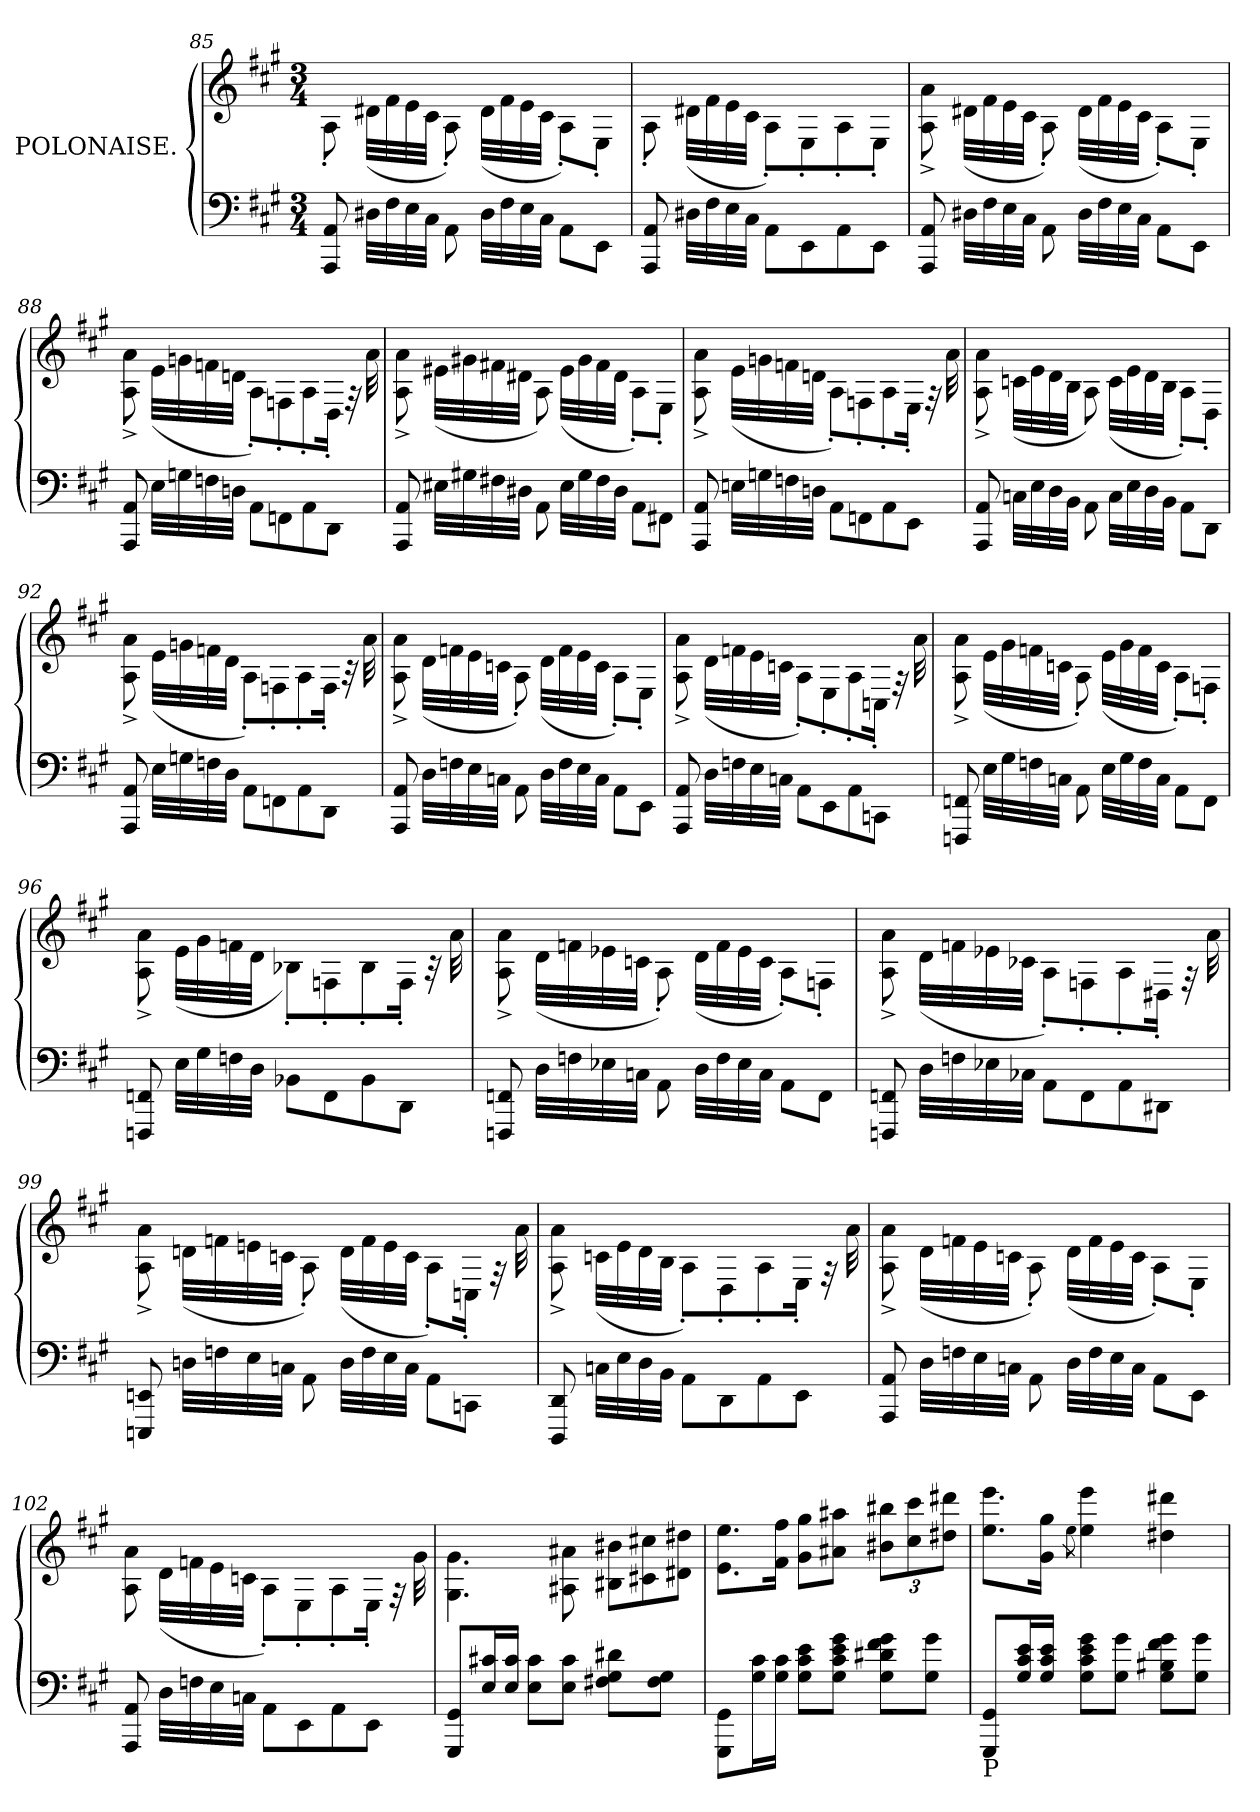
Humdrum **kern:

**kern	**kern
*part1	*part1
*staff2	*staff1
*I"POLONAISE.	*
*clefF4	*clefG2
*k[f#c#g#]	*k[f#c#g#]
*M3/4	*M3/4
=85	=85
*	*^
8AAA/ 8AA/	2.ryy	8A'\
32D#X\LLL	.	(>32d#X\LLL
32F#\	.	32f#\
32E\	.	32e\
32C#\JJJ	.	32c#\JJJ
8AA\	.	8A'\)
32D#\LLL	.	(>32d#\LLL
32F#\	.	32f#\
32E\	.	32e\
32C#\JJJ	.	32c#\JJJ
8AA\L	.	8A'\L)
8EE\J	.	8E'\J
!!LO:PB:g=z	!!
=86	=86	=86
8AAA/ 8AA/	2.ryy	8A'\
32D#X\LLL	.	(>32d#X\LLL
32F#\	.	32f#\
32E\	.	32e\
32C#\JJJ	.	32c#\JJJ
8AA\L	.	8A'\L)
8EE\	.	8E'\
8AA\	.	8A'\
8EE\J	.	8E'\J
=87	=87	=87
8AAA/ 8AA/	2.ryy	8A\^ 8a\^
32D#X\LLL	.	(>32d#X\LLL
32F#\	.	32f#\
32E\	.	32e\
32C#\JJJ	.	32c#\JJJ
8AA\	.	8A'\)
32D#\LLL	.	(>32d#\LLL
32F#\	.	32f#\
32E\	.	32e\
32C#\JJJ	.	32c#\JJJ
8AA\L	.	8A'\L)
8EE\J	.	8E'\J
=88	=88	=88
8AAA/ 8AA/	2.ryy	8A\^ 8a\^
32E\LLL	.	(>32e\LLL
32Gn\	.	32gn\
32Fn\	.	32fn\
32Dn\JJJ	.	32dn\JJJ
8AA\L	.	8A'\L)
8FFn\	.	8Fn'\
8AA\	.	8A'\
8DD\J	.	16D'\Jk
.	.	32r
.	.	32a\
!!LO:LB:g=z	!!
=89	=89	=89
8AAA/ 8AA/	2.ryy	8A\^ 8a\^
32E#X\LLL	.	(>32e#X\LLL
32G#X\	.	32g#X\
32F#X\	.	32f#X\
32D#X\JJJ	.	32d#X\JJJ
8AA\	.	8A\)
32E#\LLL	.	(>32e#\LLL
32G#\	.	32g#\
32F#\	.	32f#\
32D#\JJJ	.	32d#\JJJ
8AA\L	.	8A'\L)
8FF#X\J	.	8E'\J
=90	=90	=90
8AAA/ 8AA/	2.ryy	8A\^ 8a\^
32En\LLL	.	(>32e\LLL
32Gn\	.	32gn\
32Fn\	.	32fn\
32Dn\JJJ	.	32dn\JJJ
8AA\L	.	8A'\L)
8FFn\	.	8Fn'\
8AA\	.	8A'\
8EE\J	.	16E'\Jk
.	.	32r
.	.	32a\
!!LO:LB:g=z	!!
=91	=91	=91
8AAA/ 8AA/	2.ryy	8A\^ 8a\^
32Cn\LLL	.	(>32cn\LLL
32E\	.	32e\
32D\	.	32d\
32BB\JJJ	.	32B\JJJ
8AA\	.	8A\)
32C\LLL	.	(>32c\LLL
32E\	.	32e\
32D\	.	32d\
32BB\JJJ	.	32B\JJJ
8AA\L	.	8A'\L)
8DD\J	.	8D'\J
=92	=92	=92
8AAA/ 8AA/	2.ryy	8A\^ 8a\^
32E\LLL	.	(>32e\LLL
32Gn\	.	32gn\
32Fn\	.	32fn\
32D\JJJ	.	32d\JJJ
8AA\L	.	8A'\L)
8FFn\	.	8Fn'\
8AA\	.	8A'\
8DD\J	.	16F'\Jk
.	.	32r
.	.	32a\
=93	=93	=93
8AAA/ 8AA/	2.ryy	8A\^ 8a\^
32D\LLL	.	(>32d\LLL
32Fn\	.	32fn\
32E\	.	32e\
32Cn\JJJ	.	32cn\JJJ
8AA\	.	8A'\)
32D\LLL	.	(>32d\LLL
32F\	.	32f\
32E\	.	32e\
32C\JJJ	.	32c\JJJ
8AA\L	.	8A'\L)
8EE\J	.	8E'\J
!!LO:LB:g=z	!!
=94	=94	=94
8AAA/ 8AA/	2.ryy	8A\^ 8a\^
32D\LLL	.	(>32d\LLL
32Fn\	.	32fn\
32E\	.	32e\
32Cn\JJJ	.	32cn\JJJ
8AA\L	.	8A'\L)
8EE\	.	8E'\
8AA\	.	8A'\
8CCn\J	.	16Cn'\Jk
.	.	32r
.	.	32a\
=95	=95	=95
8FFFn/ 8FFn/	2.ryy	8A\^ 8a\^
32E\LLL	.	(>32e\LLL
32G#\	.	32g#\
32Fn\	.	32fn\
32Cn\JJJ	.	32cn\JJJ
8AA\	.	8A'\)
32E\LLL	.	(>32e\LLL
32G#\	.	32g#\
32F\	.	32f\
32C\JJJ	.	32c\JJJ
8AA\L	.	8A'\L)
8FF\J	.	8Fn'\J
=96	=96	=96
8FFFn/ 8FFn/	2.ryy	8A\^ 8a\^
32E\LLL	.	(>32e\LLL
32G#\	.	32g#\
32Fn\	.	32fn\
32D\JJJ	.	32d\JJJ
8BB-X\L	.	8B-X'\L)
8FF\	.	8Fn'\
8BB-\	.	8B-'\
8DD\J	.	16F'\Jk
.	.	32r
.	.	32a\
!!LO:LB:g=z	!!
=97	=97	=97
8FFFn/ 8FFn/	2.ryy	8A\^ 8a\^
32D\LLL	.	(>32d\LLL
32Fn\	.	32fn\
32E-X\	.	32e-X\
32Cn\JJJ	.	32cn\JJJ
8AA\	.	8A'\)
32D\LLL	.	(>32d\LLL
32F\	.	32f\
32E-\	.	32e-\
32C\JJJ	.	32c\JJJ
8AA\L	.	8A'\L)
8FF\J	.	8Fn'\J
=98	=98	=98
8FFFn/ 8FFn/	2.ryy	8A\^ 8a\^
32D\LLL	.	(>32d\LLL
32Fn\	.	32fn\
32E-X\	.	32e-X\
32C-X\JJJ	.	32c-X\JJJ
8AA\L	.	8A'\L)
8FF\	.	8Fn'\
8AA\	.	8A'\
8DD#X\J	.	16D#X'\Jk
.	.	32r
.	.	32a\
!!LO:PB:g=z	!!
=99	=99	=99
8EEEn/ 8EEn/	2.ryy	8A\^ 8a\^
32Dn\LLL	.	(>32dn\LLL
32Fn\	.	32fn\
32E\	.	32en\
32Cn\JJJ	.	32cn\JJJ
8AA\	.	8A'\)
32D\LLL	.	(>32d\LLL
32F\	.	32f\
32E\	.	32e\
32C\JJJ	.	32c\JJJ
8AA\L	.	8A'\L)
8CCn\J	.	16Cn'\Jk
.	.	32r
.	.	32a\
=100	=100	=100
8DDD/ 8DD/	2.ryy	8A\^ 8a\^
32Cn\LLL	.	(>32cn\LLL
32E\	.	32e\
32D\	.	32d\
32BB\JJJ	.	32B\JJJ
8AA\L	.	8A'\L)
8DD\	.	8D'\
8AA\	.	8A'\
8EE\J	.	16E'\Jk
.	.	32r
.	.	32a\
!!LO:LB:g=z	!!
=101	=101	=101
8AAA/ 8AA/	2.ryy	8A\^ 8a\^
32D\LLL	.	(>32d\LLL
32Fn\	.	32fn\
32E\	.	32e\
32Cn\JJJ	.	32cn\JJJ
8AA\	.	8A'\)
32D\LLL	.	(>32d\LLL
32F\	.	32f\
32E\	.	32e\
32C\JJJ	.	32c\JJJ
8AA\L	.	8A'\L)
8EE\J	.	8E'\J
=102	=102	=102
8AAA/ 8AA/	2.ryy	8A\ 8a\
32D\LLL	.	(>32d\LLL
32Fn\	.	32fn\
32E\	.	32e\
32Cn\JJJ	.	32cn\JJJ
8AA\L	.	8A'\L)
8EE\	.	8E'\
8AA\	.	8A'\
8EE\J	.	16E'\Jk
.	.	32r
.	.	32g#\
=103	=103	=103
8GGG#/ 8GG#/L	2.ryy	4.G#\ 4.g#\
16E/ 16c#X/L	.	.
16E/ 16c#/JJ	.	.
8E\ 8c#\L	.	.
8E\ 8c#\J	.	8A#X\ 8a#X\
*	*	*Xtuplet
8F#X\ 8G#\ 8d#X\L	.	12B#X\ 12b#X\L
.	.	12c#X\ 12cc#X\
8F#\ 8G#\J	.	.
.	.	12d#X\ 12dd#X\J
!!LO:LB:g=z	!!
=104	=104	=104
8GGG#\ 8GG#\L	2.ryy	8.e\ 8.ee\L
16G#\ 16c#\L	.	.
16G#\ 16c#\JJ	.	16f#\ 16ff#\Jk
8G#\ 8c#\ 8e\L	.	8g#\ 8gg#\L
8G#\ 8c#\ 8e\ 8g#\J	.	8a#X\ 8aa#X\J
*	*	*tuplet
*	*	*Xbrackettup
8G#\ 8d#X\ 8f#\ 8g#\L	.	12b#X\ 12bb#X\L
.	.	12cc#\ 12ccc#\
8G#\ 8g#\J	.	.
.	.	12dd#X\ 12ddd#X\J
=105	=105	=105
!LO:TX:b:t=P	!	!
8GGG#/ 8GG#/L	2.ryy	8.ee\ 8.eee\L
16G#/ 16c#/ 16e/L	.	.
16G#/ 16c#/ 16e/JJ	.	16g#\ 16gg#\Jk
.	.	8qee\
8G#\ 8c#\ 8e\ 8g#\L	.	4ee\ 4eee\
8G#\ 8g#\J	.	.
8G#\ 8B#X\ 8f#\ 8g#\L	.	4dd#X\ 4ddd#X\
8G#\ 8g#\J	.	.
*	*v	*v
=	=
*-	*-
